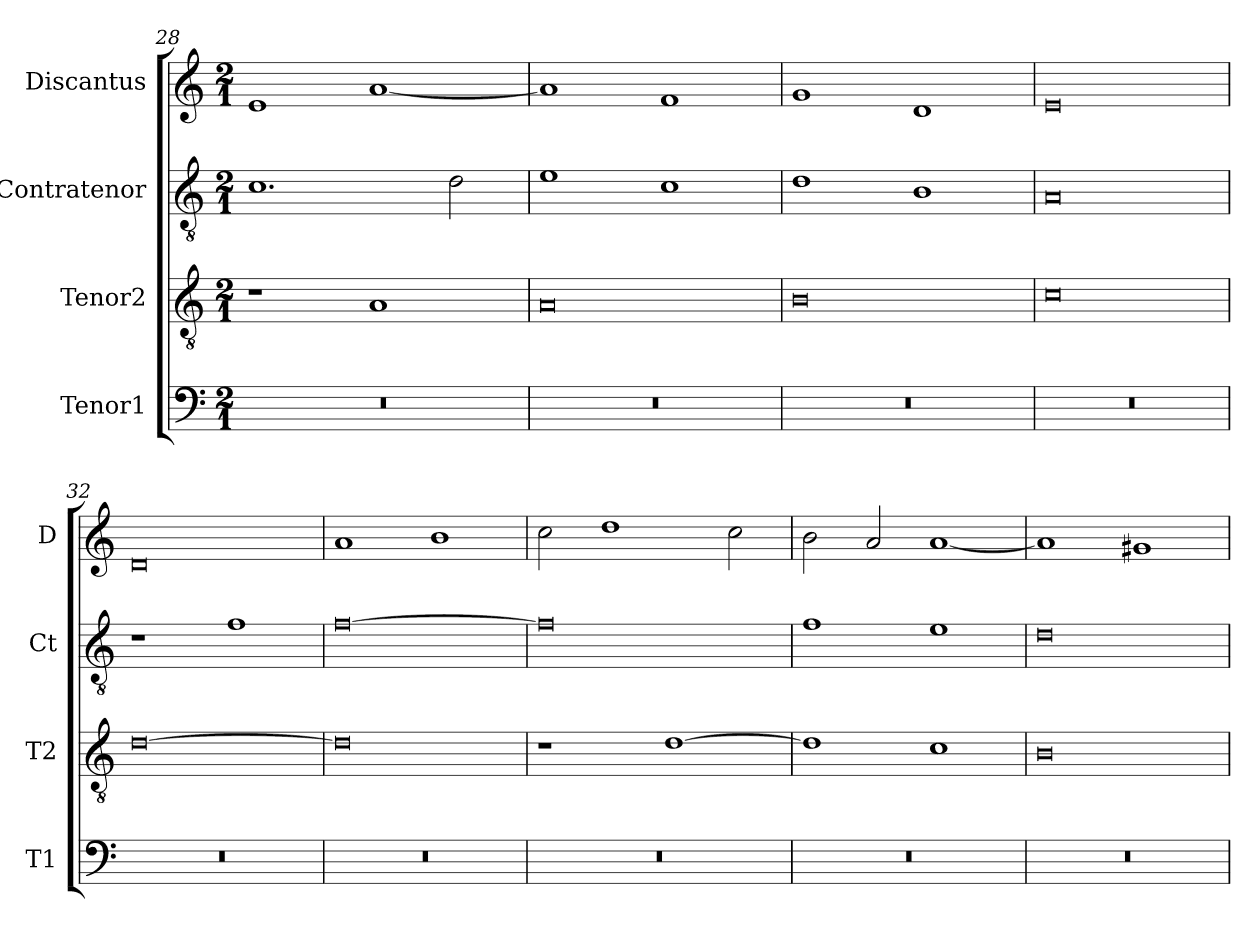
**kern	**kern	**kern	**kern
*part4	*part3	*part2	*part1
*staff4	*staff3	*staff2	*staff1
*I"Tenor1	*I"Tenor2	*I"Contratenor	*I"Discantus
*I'T1	*I'T2	*I'Ct	*I'D
*clefF4	*clefGv2	*clefGv2	*clefG2
*k[]	*k[]	*k[]	*k[]
*M2/1	*M2/1	*M2/1	*M2/1
=28	=28	=28	=28
0r	1r	1.c	1e
.	1A	.	[1a
.	.	2d\	.
=29	=29	=29	=29
0r	0A	1e	1a]
.	.	1c	1f
=30	=30	=30	=30
0r	0B	1d	1g
.	.	1B	1d
=31	=31	=31	=31
0r	0c	0A	0e
=32	=32	=32	=32
0r	[0d	1r	0d
.	.	1f	.
=33	=33	=33	=33
0r	0d]	[0f	1a
.	.	.	1b
=34	=34	=34	=34
0r	1r	0f]	2cc\
.	.	.	1dd
.	[1d	.	.
.	.	.	2cc\
=35	=35	=35	=35
0r	1d]	1f	2b\
.	.	.	2a/
.	1c	1e	[1a
=36	=36	=36	=36
0r	0B	0d	1a]
.	.	.	1g#X
=	=	=	=
*-	*-	*-	*-
